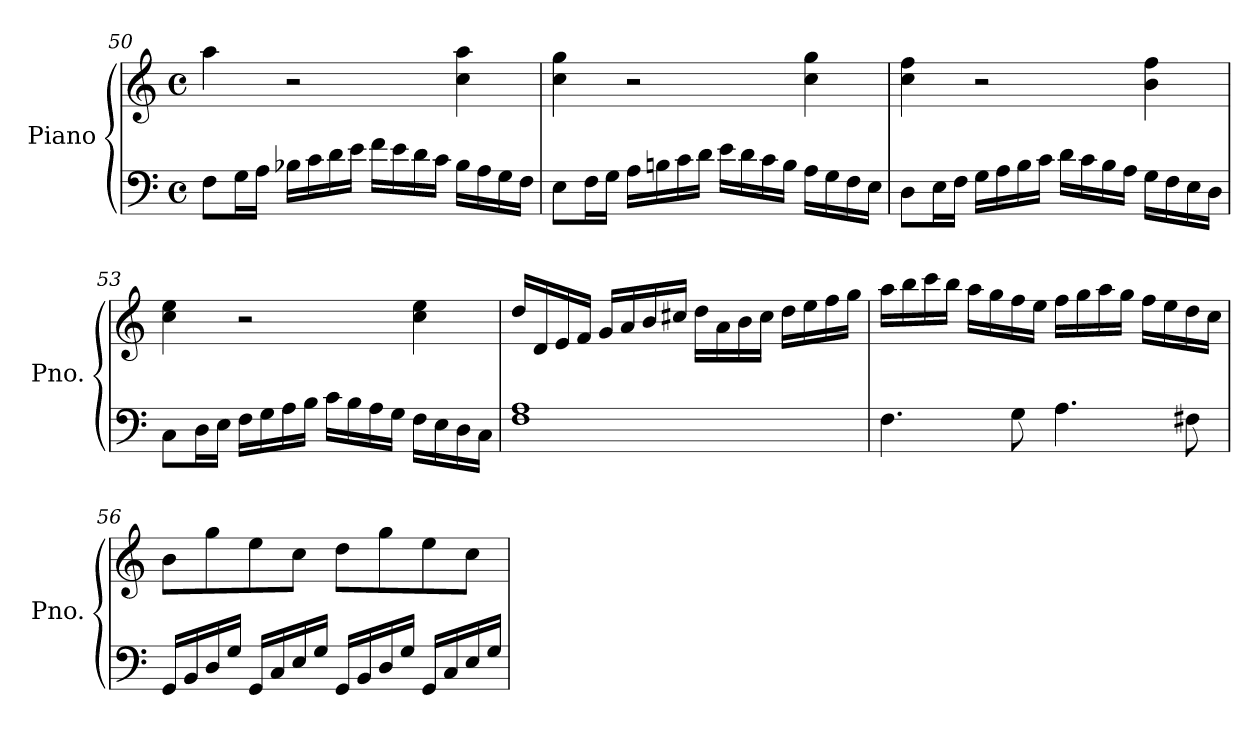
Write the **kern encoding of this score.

**kern	**kern
*part1	*part1
*staff2	*staff1
*I"Piano	*
*I'Pno.	*
*clefF4	*clefG2
*k[]	*k[]
*M4/4	*M4/4
*met(c)	*met(c)
=50	=50
8F\L	4aa\
16G\L	.
16A\JJ	.
16B-X\LL	2r
16c\	.
16d\	.
16e\JJ	.
16f\LL	.
16e\	.
16d\	.
16c\JJ	.
16B-\LL	4cc\ 4aa\
16A\	.
16G\	.
16F\JJ	.
!!LO:LB:g=z
=51	=51
8E\L	4cc\ 4gg\
16F\L	.
16G\JJ	.
16A\LL	2r
16Bn\	.
16c\	.
16d\JJ	.
16e\LL	.
16d\	.
16c\	.
16B\JJ	.
16A\LL	4cc\ 4gg\
16G\	.
16F\	.
16E\JJ	.
=52	=52
8D\L	4cc\ 4ff\
16E\L	.
16F\JJ	.
16G\LL	2r
16A\	.
16B\	.
16c\JJ	.
16d\LL	.
16c\	.
16B\	.
16A\JJ	.
16G\LL	4b\ 4ff\
16F\	.
16E\	.
16D\JJ	.
!!LO:PB:g=z
=53	=53
8C\L	4cc\ 4ee\
16D\L	.
16E\JJ	.
16F\LL	2r
16G\	.
16A\	.
16B\JJ	.
16c\LL	.
16B\	.
16A\	.
16G\JJ	.
16F\LL	4cc\ 4ee\
16E\	.
16D\	.
16C\JJ	.
=54	=54
1F 1A	16dd/LL
.	16d/
.	16e/
.	16f/JJ
.	16g/LL
.	16a/
.	16b/
.	16cc#X/JJ
.	16dd\LL
.	16a\
.	16b\
.	16cc#\JJ
.	16dd\LL
.	16ee\
.	16ff\
.	16gg\JJ
!!LO:LB:g=z
=55	=55
4.F\	16aa\LL
.	16bb\
.	16ccc\
.	16bb\JJ
.	16aa\LL
.	16gg\
8G\	16ff\
.	16ee\JJ
4.A\	16ff\LL
.	16gg\
.	16aa\
.	16gg\JJ
.	16ff\LL
.	16ee\
8F#X\	16dd\
.	16cc\JJ
=56	=56
16GG/LL	8b\L
16BB/	.
16D/	8gg\
16G/JJ	.
16GG/LL	8ee\
16C/	.
16E/	8cc\J
16G/JJ	.
16GG/LL	8dd\L
16BB/	.
16D/	8gg\
16G/JJ	.
16GG/LL	8ee\
16C/	.
16E/	8cc\J
16G/JJ	.
=	=
*-	*-
